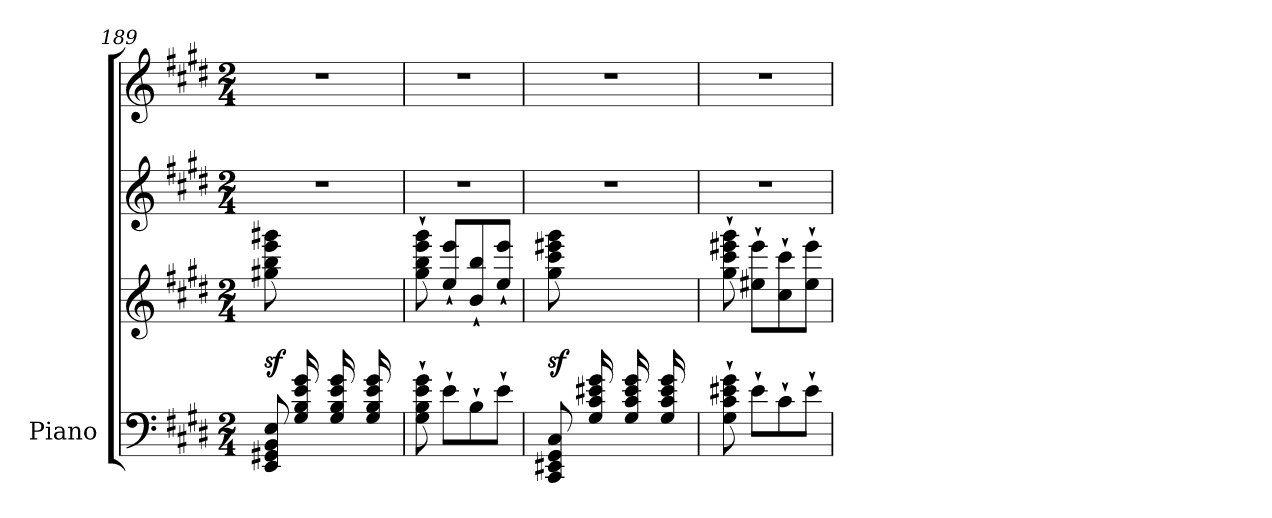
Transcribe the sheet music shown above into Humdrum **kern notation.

**kern	**kern	**kern	**kern	**dynam
*part1	*part1	*part1	*part1	*part1
*staff4	*staff3	*staff2	*staff1	*staff1/2/3/4
*I"Piano	*	*	*	*
*I'Pno.	*	*	*	*
*clefF4	*clefG2	*clefG2	*clefG2	*
*k[f#c#g#d#]	*k[f#c#g#d#]	*k[f#c#g#d#]	*k[f#c#g#d#]	*
*M2/4	*M2/4	*M2/4	*M2/4	*
=189	=189	=189	=189	=189
*	*^	*	*	*
!	!	!	!	!	!LO:DY:b=3
8EE/ 8GG#X/ 8BB/ 8E/	8.ryy	8gg#X\ 8bb\ 8eee\ 8ggg#X\	2r	2r	sf
16G#/ 16B/ 16e/ 16g#/LL	.	8ryy	.	.	.
16ryy	16g#\ 16b\ 16ee\ 16gg#\	.	.	.	.
16G#/ 16B/ 16e/ 16g#/	16ryy	4ryy	.	.	.
16ryy	16g#\ 16b\ 16ee\ 16gg#\	.	.	.	.
16G#/ 16B/ 16e/ 16g#/	16ryy	.	.	.	.
16ryy	16g#\ 16b\ 16ee\ 16gg#\JJ	.	.	.	.
*	*v	*v	*	*	*
=190	=190	=190	=190	=190
8G#\` 8B\` 8e\` 8g#\`	8gg#\` 8bb\` 8eee\` 8ggg#\`	2r	2r	.
8e`\L	8ee/` 8eee/`L	.	.	.
8B`\	8b/` 8bb/`	.	.	.
8e`\J	8ee/` 8eee/`J	.	.	.
!!LO:LB:g=z
=191	=191	=191	=191	=191
*	*^	*	*	*
!	!	!	!	!	!LO:DY:b=3
8CC#/ 8EE#X/ 8GG#/ 8C#/	8.ryy	8gg#\ 8ccc#\ 8eee#X\ 8ggg#\	2r	2r	sf
16G#/ 16c#/ 16e#X/ 16g#/LL	.	8ryy	.	.	.
16ryy	16g#\ 16cc#\ 16ee#X\ 16gg#\	.	.	.	.
16G#/ 16c#/ 16e#/ 16g#/	16ryy	4ryy	.	.	.
16ryy	16g#\ 16cc#\ 16ee#\ 16gg#\	.	.	.	.
16G#/ 16c#/ 16e#/ 16g#/	16ryy	.	.	.	.
16ryy	16g#\ 16cc#\ 16ee#\ 16gg#\JJ	.	.	.	.
*	*v	*v	*	*	*
=192	=192	=192	=192	=192
8G#\` 8c#\` 8e#X\` 8g#\`	8gg#\` 8ccc#\` 8eee#X\` 8ggg#\`	2r	2r	.
8e#`\L	8ee#X\` 8eee#\`L	.	.	.
8c#`\	8cc#\` 8ccc#\`	.	.	.
8e#`\J	8ee#\` 8eee#\`J	.	.	.
=	=	=	=	=
*-	*-	*-	*-	*-
